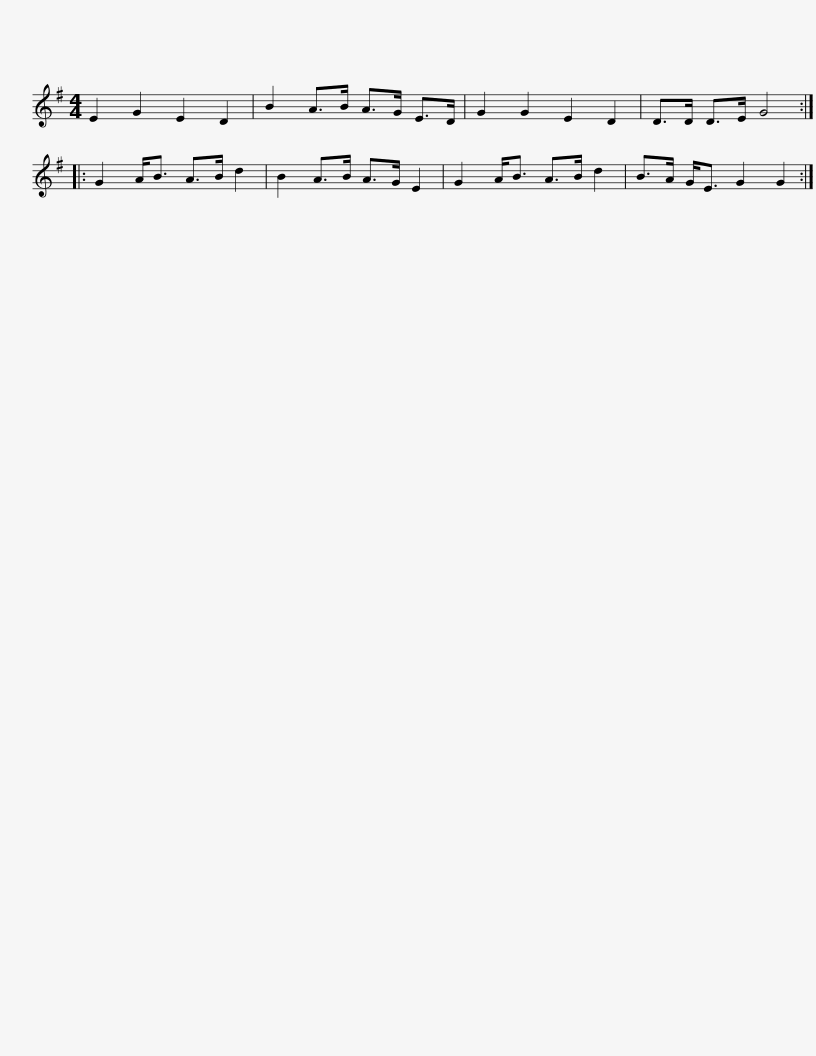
X:1
L:1/8
M:4/4
I:linebreak $
K:G
V:1 treble
V:1
 E2 G2 E2 D2 | B2 A>B A>G E>D | G2 G2 E2 D2 | D>D D>E G4 :: G2 A<B A>B d2 | %5
 B2 A>B A>G E2 |$ G2 A<B A>B d2 | B>A G<E G2 G2 :| %8
